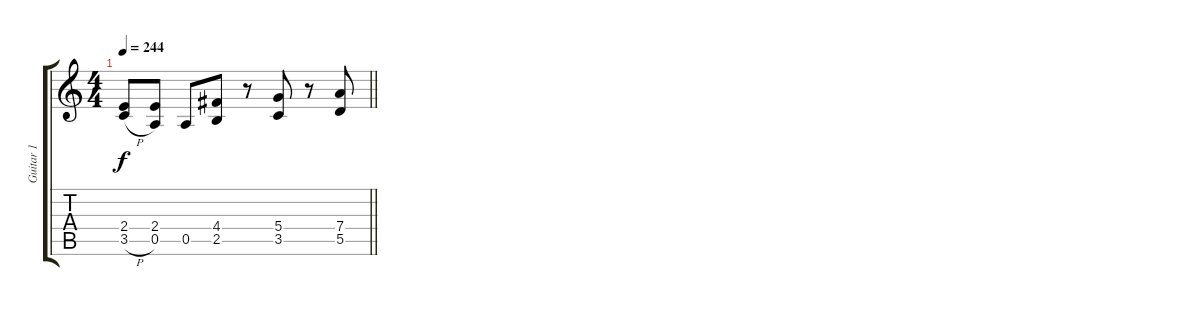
\track ("Guitar 1" "Guitar 1") {instrument distortionguitar}
\staff {score tabs}
\tuning (E4 B3 G3 D3 A2 D2) {hide}
\ts (4 4)
\tempo 244
\clef g2
\barLineRight lightlight
\ks c
(2.4 3.5{h}).8{dy f} (2.4 0.5).8 0.5.8 (4.4 2.5).8 r.8 (5.4 3.5).8 r.8 (7.4 5.5).8
